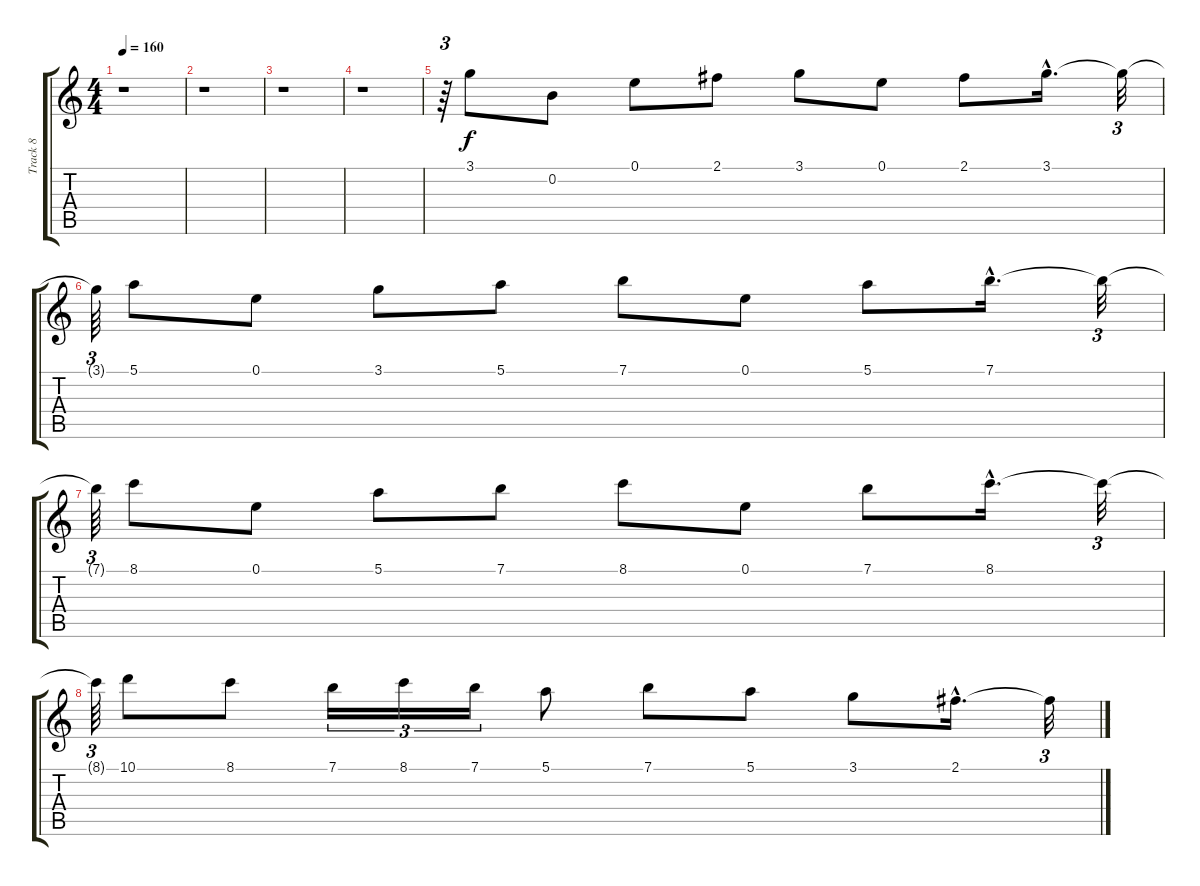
\track ("Track 8" "Track 8") {instrument overdrivenguitar}
\staff {score tabs}
\tuning (E4 B3 G3 D3 A2 E2) {hide}
\ts (4 4)
\tempo 160
\clef g2
\ks c
r.1{dy f} |
r.1 |
r.1 |
r.1 |
r.64{tu (3 2)} 3.1.8 0.2.8 0.1.8 2.1.8 3.1.8 0.1.8 2.1.8 3.1{hac}.16{d} 3.1{t}.32{tu (3 2)} |
3.1{t}.64{tu (3 2)} 5.1.8 0.1.8 3.1.8 5.1.8 7.1.8 0.1.8 5.1.8 7.1{hac}.16{d} 7.1{t}.32{tu (3 2)} |
7.1{t}.64{tu (3 2)} 8.1.8 0.1.8 5.1.8 7.1.8 8.1.8 0.1.8 7.1.8 8.1{hac}.16{d} 8.1{t}.32{tu (3 2)} |
8.1{t}.64{tu (3 2)} 10.1.8 8.1.8 7.1.16{tu (3 2)} 8.1.16{tu (3 2)} 7.1.16{tu (3 2)} 5.1.8 7.1.8 5.1.8 3.1.8 2.1{hac}.16{d} 2.1{t}.32{tu (3 2)}
